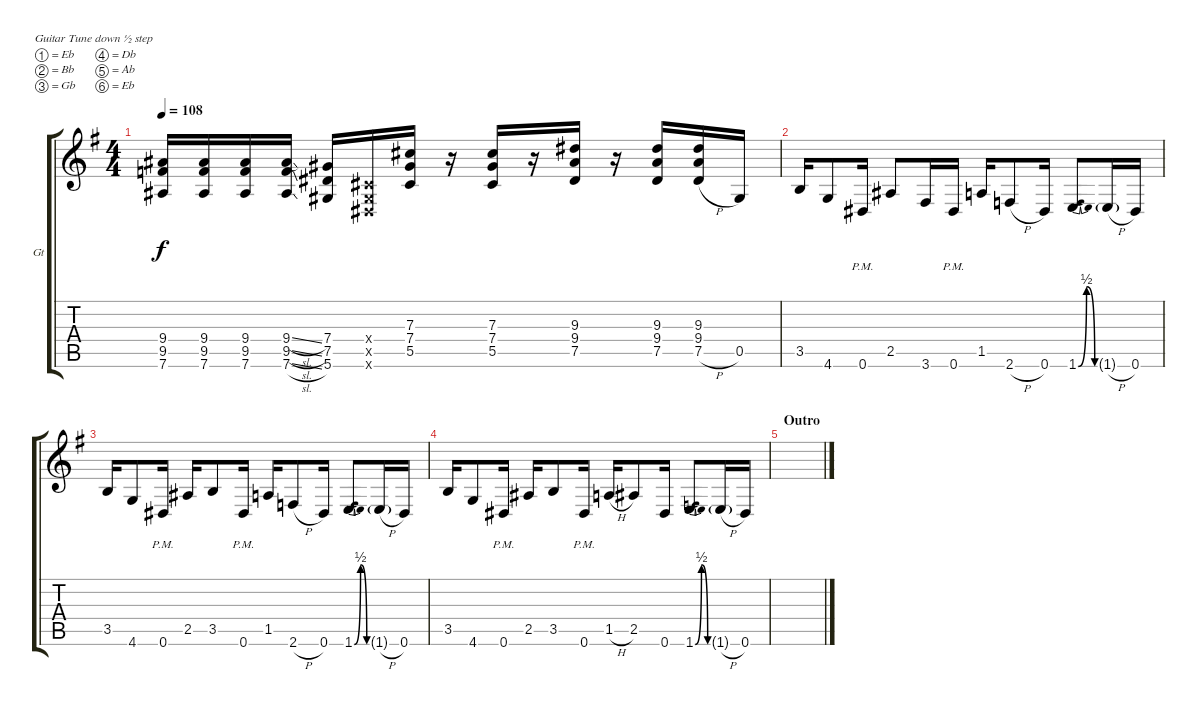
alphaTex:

\defaultSystemsLayout 4
\bracketExtendMode groupsimilarinstruments
\firstSystemTrackNameOrientation horizontal
\otherSystemsTrackNameOrientation horizontal
\track ("2 Guitar" "Gt") {instrument distortionguitar}
\staff {score tabs}
\tuning (Eb4 Bb3 Gb3 Db3 Ab2 Eb2)
\ts (4 4)
\tempo 108
\clef g2
\scale
1.05549
\ks g
(7.6 9.5 9.4).16{dy f} (7.6 9.5 9.4).16 (7.6 9.5 9.4).16 (7.6{sl} 9.5{sl} 9.4{sl}).16 (5.6 7.5 7.4).16 (0.6{x} 0.5{x} 0.4{x}).16 (5.5 7.4 7.3).16 r.16 (5.5 7.4 7.3).16 r.16 (7.5 9.4 9.3).16 r.16 (7.5 9.4 9.3).16 (7.5{h} 9.4 9.3).16 0.5.16 |
\scale
0.944515 3.5.16 4.6.8 0.6{pm}.16 2.5.8 3.6.16 0.6{pm}.16 1.5.16 2.6{h}.8 0.6.16 1.6{be (bendrelease 0 0 11.4 2 20.4 2 30 0)}.8 1.6{h g}.16 0.6.16 |
\scale
1.05549 3.5.16 4.6.8 0.6{pm}.16 2.5.16 3.5.8 0.6{pm}.16 1.5.16 2.6{h}.8 0.6.16 1.6{be (bendrelease 0 0 11.4 2 20.4 2 30 0)}.8 1.6{h g}.16 0.6.16 |
\scale
0.944515 3.5.16 4.6.8 0.6{pm}.16 2.5.16 3.5.8 0.6{pm}.16 1.5{h}.16 2.5.8 0.6.16 1.6{be (bendrelease 0 0 11.4 2 20.4 2 30 0)}.8 1.6{h g}.16 0.6.16 |
\section ("" "Outro")
\scale
1.05549 |
\scale
0.944515 |
\scale
1.05549 |
\scale
0.944515 |
\scale
1.05549 |
\scale
0.944515
